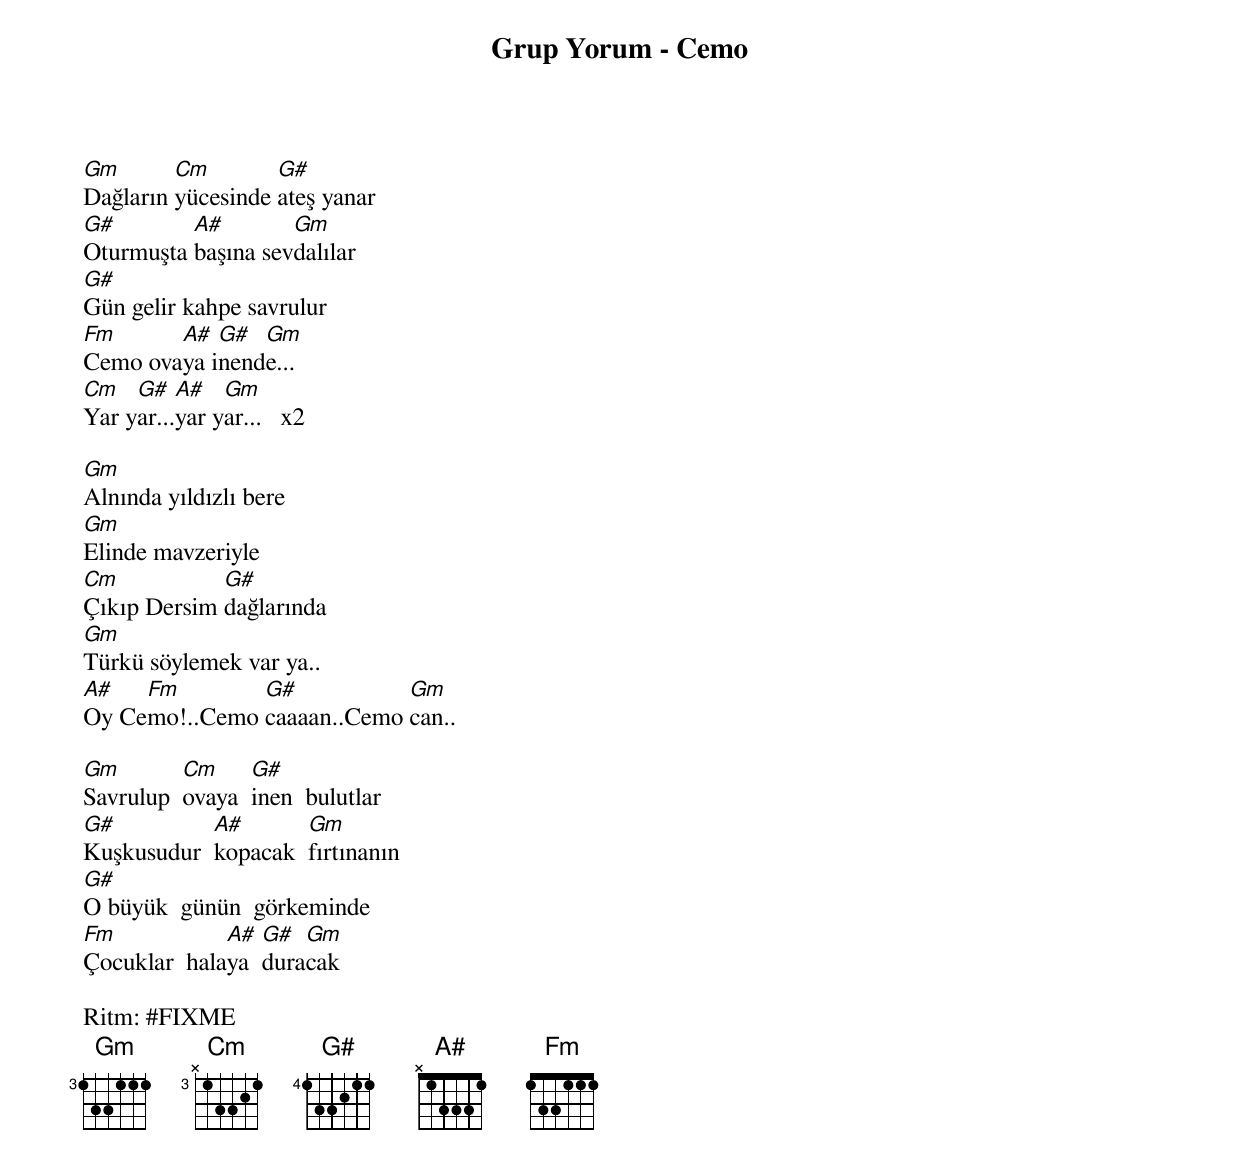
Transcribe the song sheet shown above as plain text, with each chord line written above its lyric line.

Grup Yorum - Cemo

Gm       Cm        G#
Dağların yücesinde ateş yanar
G#        A#        Gm
Oturmuşta başına sevdalılar
G#
Gün gelir kahpe savrulur
Fm      A#  G#  Gm
Cemo ovaya inende...
Cm   G#   A#   Gm
Yar yar...yar yar...   x2

Gm
Alnında yıldızlı bere
Gm
Elinde mavzeriyle
Cm           G#
Çıkıp Dersim dağlarında
Gm
Türkü söylemek var ya..
A#   Fm        G#           Gm
Oy Cemo!..Cemo caaaan..Cemo can..

Gm        Cm     G#
Savrulup  ovaya  inen  bulutlar
G#          A#       Gm
Kuşkusudur  kopacak  fırtınanın
G#
O büyük  günün  görkeminde
Fm            A#  G#  Gm
Çocuklar  halaya  duracak

Ritm: #FIXME
